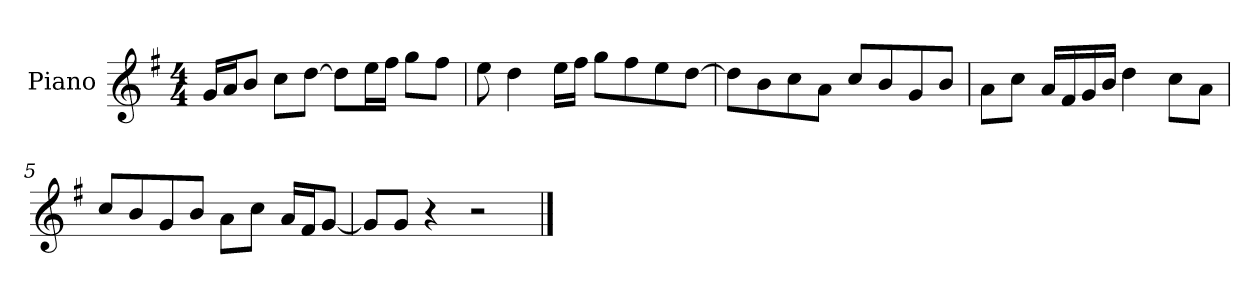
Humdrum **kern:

**kern
*part1
*staff1
*I"Piano
*I'P-no
*clefG2
*k[f#]
*M4/4
*MM90
=1
16g/LL
16a/J
8b/J
8cc\L
[8dd\J
8dd\L]
16ee\L
16ff#\JJ
8gg\L
8ff#\J
=2
8ee\
4dd\
16ee\LL
16ff#\JJ
8gg\L
8ff#\
8ee\
[8dd\J
=3
8dd\L]
8b\
8cc\
8a\J
8cc/L
8b/
8g/
8b/J
=4
8a\L
8cc\J
16a/LL
16f#/
16g/
16b/JJ
4dd\
8cc\L
8a\J
!!LO:LB:g=z
=5
8cc/L
8b/
8g/
8b/J
8a\L
8cc\J
16a/LL
16f#/J
[8g/J
=6
8g/L]
8g/J
4r
2r
==
*-
